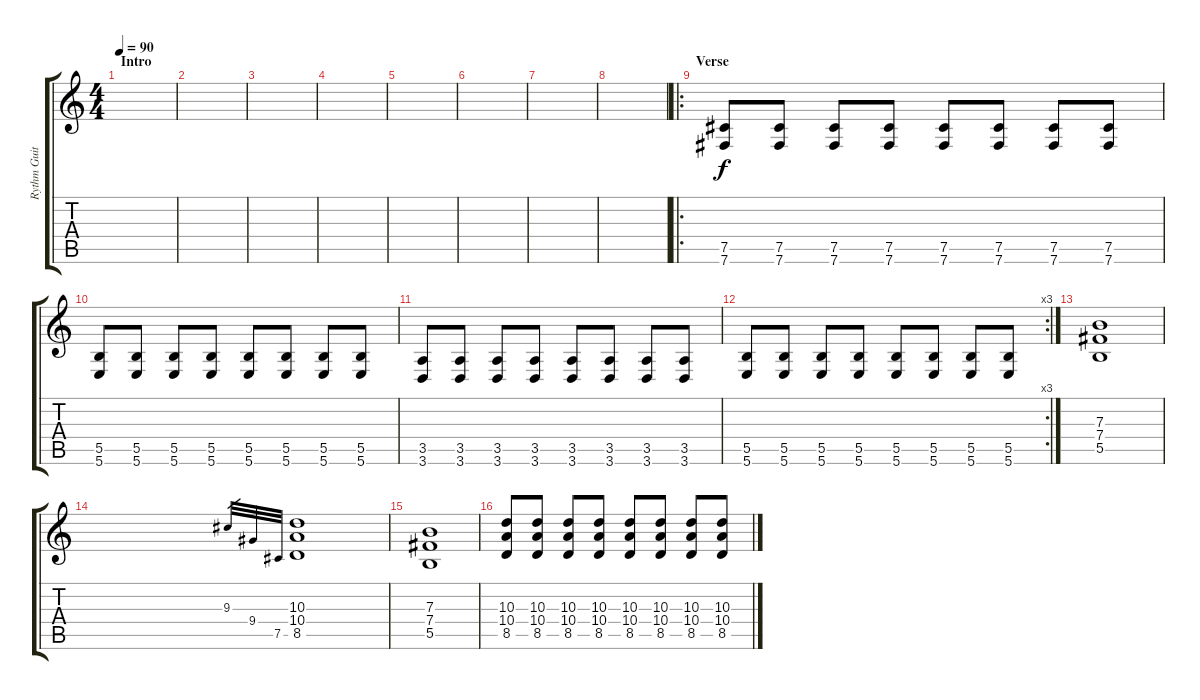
\track ("Rythm Guitar" "Rythm Guit") {instrument distortionguitar}
\staff {score tabs}
\tuning (Db4 Ab3 E3 B2 Gb2 B1) {hide}
\ts (4 4)
\section ("" "Intro")
\tempo 90
\clef g2
\ks c
|
|
|
|
|
|
|
|
\ro
\section ("" "Verse")
(7.5 7.6).8 (7.5 7.6).8 (7.5 7.6).8 (7.5 7.6).8 (7.5 7.6).8 (7.5 7.6).8 (7.5 7.6).8 (7.5 7.6).8 |
(5.5 5.6).8 (5.5 5.6).8 (5.5 5.6).8 (5.5 5.6).8 (5.5 5.6).8 (5.5 5.6).8 (5.5 5.6).8 (5.5 5.6).8 |
(3.5 3.6).8 (3.5 3.6).8 (3.5 3.6).8 (3.5 3.6).8 (3.5 3.6).8 (3.5 3.6).8 (3.5 3.6).8 (3.5 3.6).8 |
\rc 3
(5.5 5.6).8 (5.5 5.6).8 (5.5 5.6).8 (5.5 5.6).8 (5.5 5.6).8 (5.5 5.6).8 (5.5 5.6).8 (5.5 5.6).8 |
(7.3 7.4 5.5).1 |
9.3.32{gr} 9.4.32{gr} 7.5.32{gr} (10.3 10.4 8.5).1 |
(7.3 7.4 5.5).1 |
(10.3 10.4 8.5).8 (10.3 10.4 8.5).8 (10.3 10.4 8.5).8 (10.3 10.4 8.5).8 (10.3 10.4 8.5).8 (10.3 10.4 8.5).8 (10.3 10.4 8.5).8 (10.3 10.4 8.5).8
